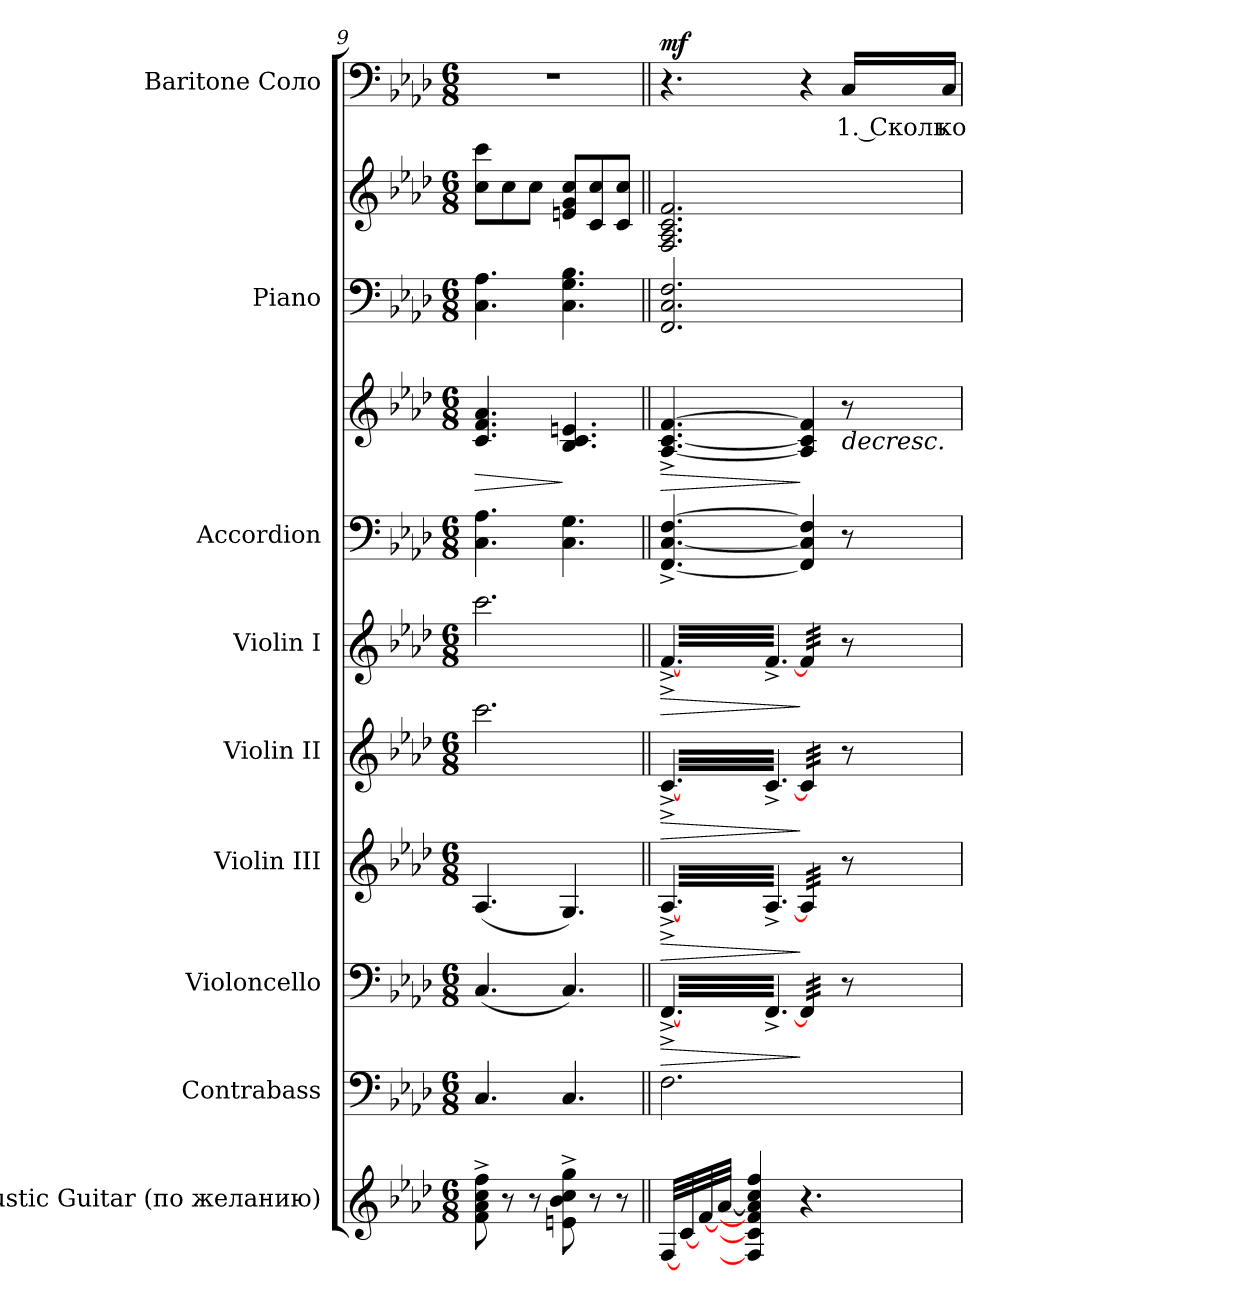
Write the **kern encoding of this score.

**kern	**kern	**kern	**dynam	**kern	**dynam	**kern	**dynam	**kern	**dynam	**kern	**kern	**dynam	**kern	**kern	**kern	**text	**dynam
*part9	*part8	*part7	*part7	*part6	*part6	*part5	*part5	*part4	*part4	*part3	*part3	*part3	*part2	*part2	*part1	*part1	*part1
*staff11	*staff10	*staff9	*staff9	*staff8	*staff8	*staff7	*staff7	*staff6	*staff6	*staff5	*staff4	*staff4/5	*staff3	*staff2	*staff1	*staff1	*staff1
*I"Acoustic Guitar (по желанию)	*I"Contrabass	*I"Violoncello	*	*I"Violin III	*	*I"Violin II	*	*I"Violin I	*	*I"Accordion	*	*	*I"Piano	*	*I"Baritone Соло	*	*
*I'A. Gtr.	*I'Cb.	*I'Vc.	*	*I'Vln. III	*	*I'Vln. II	*	*I'Vln. I	*	*I'Accord.	*	*	*I'Pno.	*	*I'Bar.	*	*
*clefG2	*clefF4	*clefF4	*	*clefG2	*	*clefG2	*	*clefG2	*	*clefF4	*clefG2	*	*clefF4	*clefG2	*clefF4	*	*
*ITrd7c12	*ITrd7c12	*	*	*	*	*	*	*	*	*	*	*	*	*	*	*	*
*k[b-e-a-d-]	*k[b-e-a-d-]	*k[b-e-a-d-]	*	*k[b-e-a-d-]	*	*k[b-e-a-d-]	*	*k[b-e-a-d-]	*	*k[b-e-a-d-]	*k[b-e-a-d-]	*	*k[b-e-a-d-]	*k[b-e-a-d-]	*k[b-e-a-d-]	*	*
*f:	*f:	*f:	*	*f:	*	*f:	*	*f:	*	*f:	*f:	*	*f:	*f:	*f:	*	*
*M6/8	*M6/8	*M6/8	*	*M6/8	*	*M6/8	*	*M6/8	*	*M6/8	*M6/8	*	*M6/8	*M6/8	*M6/8	*	*
=9	=9	=9	=9	=9	=9	=9	=9	=9	=9	=9	=9	=9	=9	=9	=9	=9	=9
!	!	!	!	!	!	!	!	!	!	!	!	!LO:HP:b	!	!	!LO:N:vis=1	!	!
8Fi\^ 8A-i^ 8ci^ 8fi^	4.CCi/	(4.Ci/	.	(4.A-i/	.	2.ccci\	.	2.ccci\	.	4.Ci\ 4.A-i	4.ci/ 4.fi 4.a-i	>	4.Ci\ 4.A-i	8cci\ 8ccci\L	2.r	.	.
8r	.	.	.	.	.	.	.	.	.	.	.	.	.	8cci\	.	.	.
8r	.	.	.	.	.	.	.	.	.	.	.	.	.	8cci\J	.	.	.
8Eni\^ 8B-i^ 8ci^ 8gi^	4.CCi/	4.Ci/)	.	4.Gi/)	.	.	.	.	.	4.Ci\ 4.Gi	4.B-i/ 4.ci 4.eni	]	4.Ci\ 4.Gi 4.B-i	8eni/ 8gi/ 8cci/L	.	.	.
8r	.	.	.	.	.	.	.	.	.	.	.	.	.	8ci/ 8cci/	.	.	.
8r	.	.	.	.	.	.	.	.	.	.	.	.	.	8ci/ 8cci/J	.	.	.
=10||	=10||	=10||	=10||	=10||	=10||	=10||	=10||	=10||	=10||	=10||	=10||	=10||	=10||	=10||	=10||	=10||	=10||
!	!	!	!LO:HP:b	!	!LO:HP:b	!	!LO:HP:b	!	!LO:HP:b	!	!	!LO:HP:b	!	!	!	!	!
*	*	*tremolo	*	*	*	*	*	*	*	*	*	*	*	*	*	*	*
*	*	*	*	*tremolo	*	*	*	*	*	*	*	*	*	*	*	*	*
*	*	*	*	*	*	*tremolo	*	*	*	*	*	*	*	*	*	*	*
*	*	*	*	*	*	*	*	*tremolo	*	*	*	*	*	*	*	*	*
[<32FFi/LLL	2.FFi\	[<32FF^i/LLL	>	[<32A-^i/LLL	>	[<32c^i/LLL	>	[<32f^i/LLL	>	[<4.FFi/^ [<4.Ci^ [>4.Fi^	[<4.A-i/^ [<4.ci^ [>4.fi^	>	2.FFi/ 2.Ci 2.Fi	2.Fi/ 2.A-i 2.ci 2.fi	4.r	.	mf
[<32Ci/	.	32FF^i/	.	32A-^i/	.	32c^i/	.	32f^i/	.	.	.	.	.	.	.	.	.
[<32Fi/	.	32FF^i/	.	32A-^i/	.	32c^i/	.	32f^i/	.	.	.	.	.	.	.	.	.
[<32A-i/JJJ	.	32FF^i/	.	32A-^i/	.	32c^i/	.	32f^i/	.	.	.	.	.	.	.	.	.
4FFi/] 4Ci] 4Fi] 4A-i] 4ci 4fi	.	32FF^i/	.	32A-^i/	.	32c^i/	.	32f^i/	.	.	.	.	.	.	.	.	.
.	.	32FF^i/	.	32A-^i/	.	32c^i/	.	32f^i/	.	.	.	.	.	.	.	.	.
.	.	32FF^i/	.	32A-^i/	.	32c^i/	.	32f^i/	.	.	.	.	.	.	.	.	.
.	.	32FF^i/	.	32A-^i/	.	32c^i/	.	32f^i/	.	.	.	.	.	.	.	.	.
.	.	32FF^i/	.	32A-^i/	.	32c^i/	.	32f^i/	.	.	.	.	.	.	.	.	.
.	.	32FF^i/	.	32A-^i/	.	32c^i/	.	32f^i/	.	.	.	.	.	.	.	.	.
.	.	32FF^i/	.	32A-^i/	.	32c^i/	.	32f^i/	.	.	.	.	.	.	.	.	.
.	.	32FF^i/JJJ	.	32A-^i/JJJ	.	32c^i/JJJ	.	32f^i/JJJ	.	.	.	.	.	.	.	.	.
4.r	.	32FFi/]LLL	]	32A-i/]LLL	]	32ci/]LLL	]	32fi/]LLL	]	4FFi/] 4Ci] 4Fi]	4A-i/] 4ci] 4fi]	] ]	.	.	4r	.	.
.	.	32FFi/	.	32A-i/	.	32ci/	.	32fi/	.	.	.	.	.	.	.	.	.
.	.	32FFi/	.	32A-i/	.	32ci/	.	32fi/	.	.	.	.	.	.	.	.	.
.	.	32FFi/	.	32A-i/	.	32ci/	.	32fi/	.	.	.	.	.	.	.	.	.
.	.	32FFi/	.	32A-i/	.	32ci/	.	32fi/	.	.	.	.	.	.	.	.	.
.	.	32FFi/	.	32A-i/	.	32ci/	.	32fi/	.	.	.	.	.	.	.	.	.
.	.	32FFi/	.	32A-i/	.	32ci/	.	32fi/	.	.	.	.	.	.	.	.	.
.	.	32FFi/JJJ	.	32A-i/JJJ	.	32ci/JJJ	.	32fi/JJJ	.	.	.	.	.	.	.	.	.
*	*	*	*	*	*	*	*	*Xtremolo	*	*	*	*	*	*	*	*	*
*	*	*	*	*	*	*Xtremolo	*	*	*	*	*	*	*	*	*	*	*
*	*	*	*	*Xtremolo	*	*	*	*	*	*	*	*	*	*	*	*	*
*	*	*Xtremolo	*	*	*	*	*	*	*	*	*	*	*	*	*	*	*
!	!	!	!	!	!	!	!	!	!	!	!	!LO:HP:b	!	!	!	!	!
!	!	!	!	!	!	!	!	!	!	!	!	!	!	!	!	!LO:LY:b:color=#000000	!
.	.	8r	.	8r	.	8r	.	8r	.	8r	8r	>	.	.	16Ci/LL	1. Сколь_	.
!	!	!	!	!	!	!	!	!	!	!	!	!	!	!	!	!LO:LY:b:color=#000000	!
.	.	.	.	.	.	.	.	.	.	.	.	.	.	.	16Ci/JJ	ко	.
=	=	=	=	=	=	=	=	=	=	=	=	=	=	=	=	=	=
*-	*-	*-	*-	*-	*-	*-	*-	*-	*-	*-	*-	*-	*-	*-	*-	*-	*-
